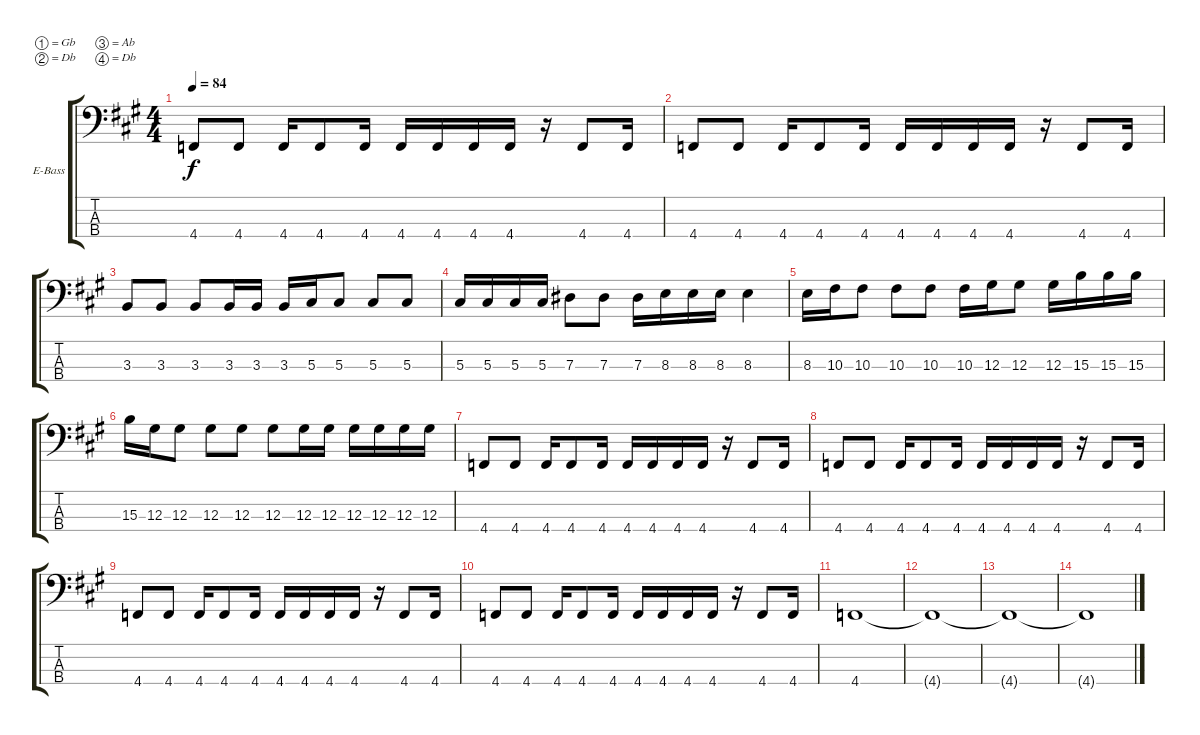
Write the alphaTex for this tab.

\defaultSystemsLayout 4
\bracketExtendMode groupsimilarinstruments
\firstSystemTrackNameOrientation horizontal
\otherSystemsTrackNameOrientation horizontal
\track ("Electric Bass" "E-Bass") {instrument electricbassfinger}
\staff {score tabs}
\tuning (Gb2 Db2 Ab1 Db1)
\ts (4 4)
\tempo 84
\clef f4
\ks a
4.4.8{dy f} 4.4.8 4.4.16 4.4.8 4.4.16 4.4.16 4.4.16 4.4.16 4.4.16 r.16 4.4.8 4.4.16 |
4.4.8 4.4.8 4.4.16 4.4.8 4.4.16 4.4.16 4.4.16 4.4.16 4.4.16 r.16 4.4.8 4.4.16 |
3.3.8 3.3.8 3.3.8 3.3.16 3.3.16 3.3.16 5.3.16 5.3.8 5.3.8 5.3.8 |
5.3.16 5.3.16 5.3.16 5.3.16 7.3.8 7.3.8 7.3.16 8.3.16 8.3.16 8.3.16 8.3.4 |
8.3.16 10.3.16 10.3.8 10.3.8 10.3.8 10.3.16 12.3.16 12.3.8 12.3.16 15.3.16 15.3.16 15.3.16 |
15.3.16 12.3.16 12.3.8 12.3.8 12.3.8 12.3.8 12.3.16 12.3.16 12.3.16 12.3.16 12.3.16 12.3.16 |
4.4.8 4.4.8 4.4.16 4.4.8 4.4.16 4.4.16 4.4.16 4.4.16 4.4.16 r.16 4.4.8 4.4.16 |
4.4.8 4.4.8 4.4.16 4.4.8 4.4.16 4.4.16 4.4.16 4.4.16 4.4.16 r.16 4.4.8 4.4.16 |
4.4.8 4.4.8 4.4.16 4.4.8 4.4.16 4.4.16 4.4.16 4.4.16 4.4.16 r.16 4.4.8 4.4.16 |
4.4.8 4.4.8 4.4.16 4.4.8 4.4.16 4.4.16 4.4.16 4.4.16 4.4.16 r.16 4.4.8 4.4.16 |
4.4.1 |
4.4{t}.1 |
4.4{t}.1 |
4.4{t}.1
